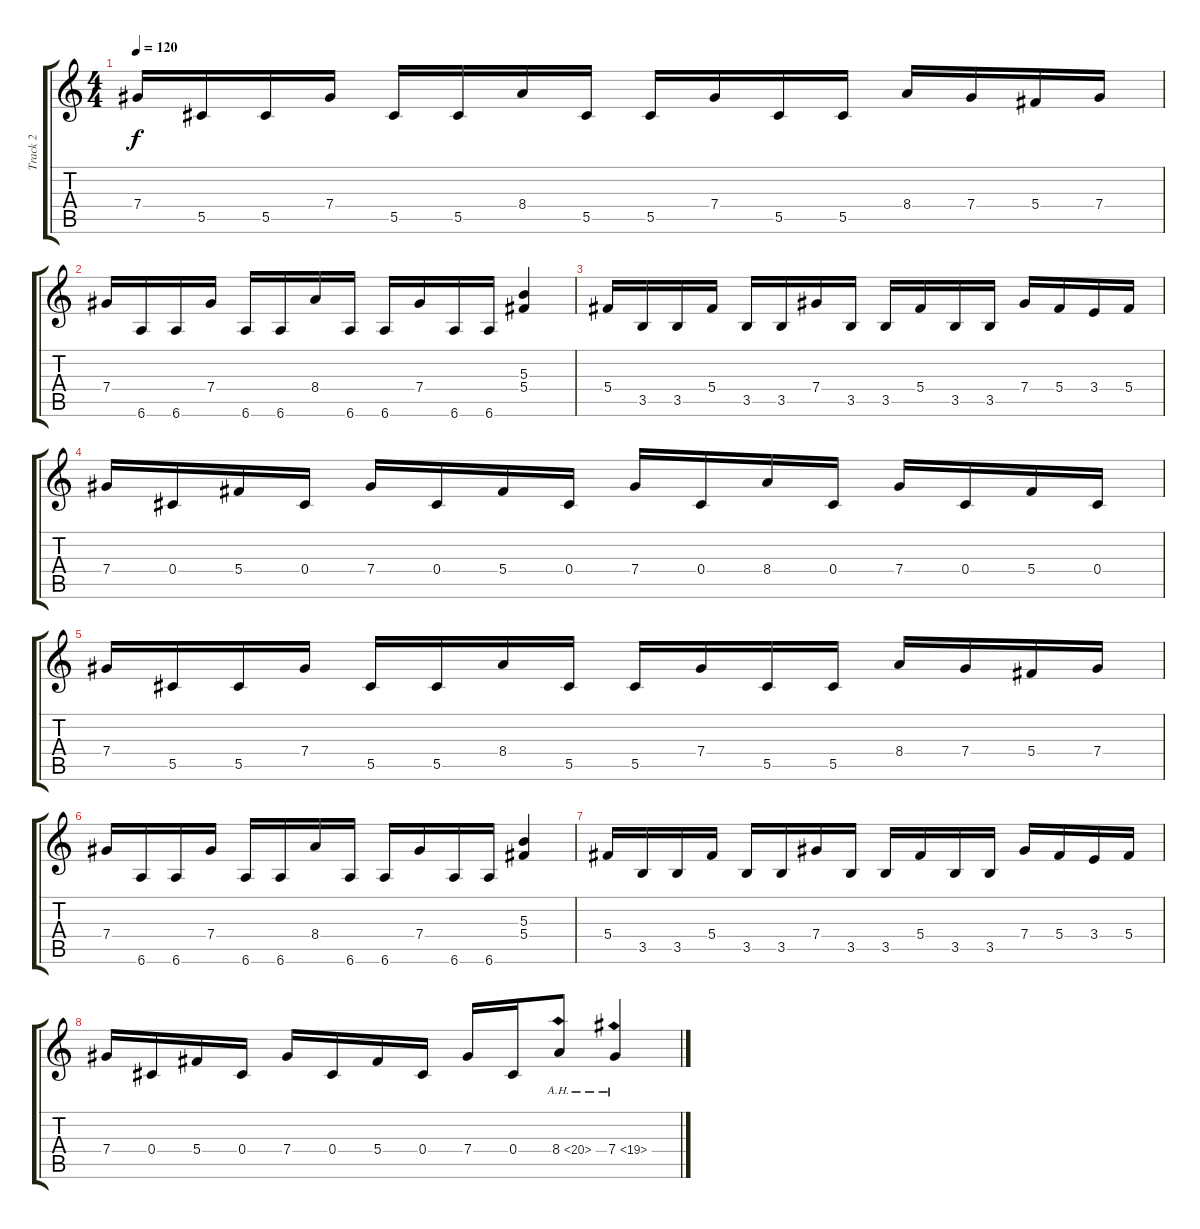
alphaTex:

\track ("Track 2" "Track 2") {instrument overdrivenguitar}
\staff {score tabs}
\tuning (Eb4 Bb3 Gb3 Db3 Ab2 Eb2) {hide}
\ts (4 4)
\tempo 120
\clef g2
\ks c
7.4.16{dy f} 5.5.16 5.5.16 7.4.16 5.5.16 5.5.16 8.4.16 5.5.16 5.5.16 7.4.16 5.5.16 5.5.16 8.4.16 7.4.16 5.4.16 7.4.16 |
7.4.16 6.6.16 6.6.16 7.4.16 6.6.16 6.6.16 8.4.16 6.6.16 6.6.16 7.4.16 6.6.16 6.6.16 (5.3 5.4).4 |
5.4.16 3.5.16 3.5.16 5.4.16 3.5.16 3.5.16 7.4.16 3.5.16 3.5.16 5.4.16 3.5.16 3.5.16 7.4.16 5.4.16 3.4.16 5.4.16 |
7.4.16 0.4.16 5.4.16 0.4.16 7.4.16 0.4.16 5.4.16 0.4.16 7.4.16 0.4.16 8.4.16 0.4.16 7.4.16 0.4.16 5.4.16 0.4.16 |
7.4.16 5.5.16 5.5.16 7.4.16 5.5.16 5.5.16 8.4.16 5.5.16 5.5.16 7.4.16 5.5.16 5.5.16 8.4.16 7.4.16 5.4.16 7.4.16 |
7.4.16 6.6.16 6.6.16 7.4.16 6.6.16 6.6.16 8.4.16 6.6.16 6.6.16 7.4.16 6.6.16 6.6.16 (5.3 5.4).4 |
5.4.16 3.5.16 3.5.16 5.4.16 3.5.16 3.5.16 7.4.16 3.5.16 3.5.16 5.4.16 3.5.16 3.5.16 7.4.16 5.4.16 3.4.16 5.4.16 |
7.4.16 0.4.16 5.4.16 0.4.16 7.4.16 0.4.16 5.4.16 0.4.16 7.4.16 0.4.16 8.4{ah 12}.8 7.4{ah 12}.4
